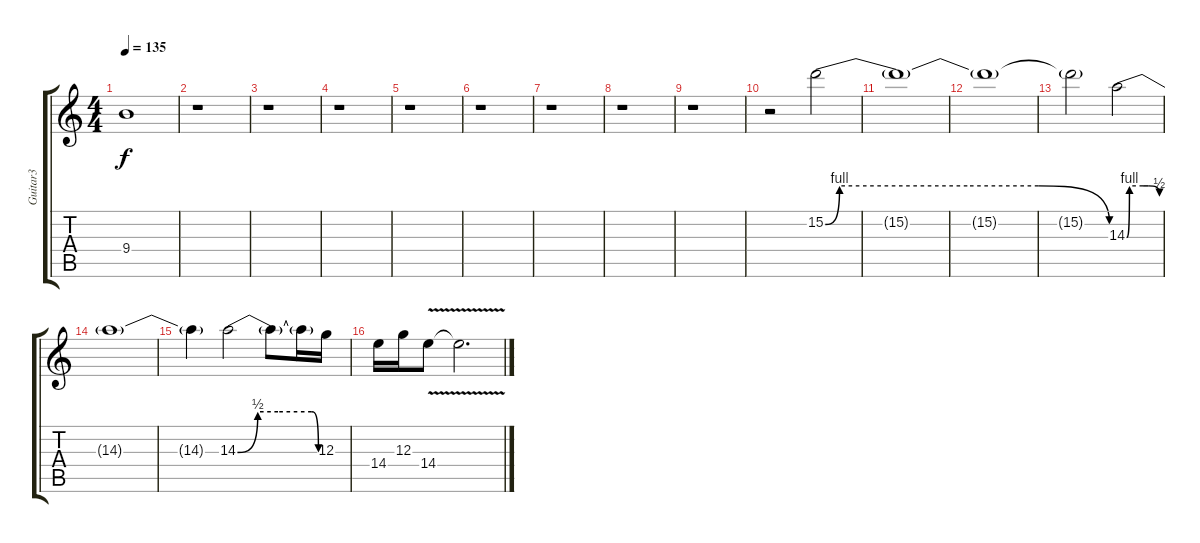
\track ("Guitar3" "Guitar3") {instrument distortionguitar}
\staff {score tabs}
\tuning (E4 B3 G3 D3 A2 E2) {hide}
\ts (4 4)
\tempo 135
\clef g2
\ks c
9.4.1{dy f} |
r.1 |
r.1 |
r.1 |
r.1 |
r.1 |
r.1 |
r.1 |
r.1 |
r.2 15.2{be (custom 0 0 3 4 30 4 45 4 60 0)}.2 |
15.2{t}.1 |
15.2{t}.1 |
15.2{t}.2 14.3{be (custom 0 0 5 4 30 4 40 4 60 2)}.2 |
14.3{t}.1 |
14.3{t}.4 14.3{be (custom 0 0 15 2 30 2 55 2 60 0)}.2 14.3{t}.8 14.3{t}.16 12.3.16 |
14.4.16 12.3.16 14.4{v}.8 14.4{t}.2{d}
